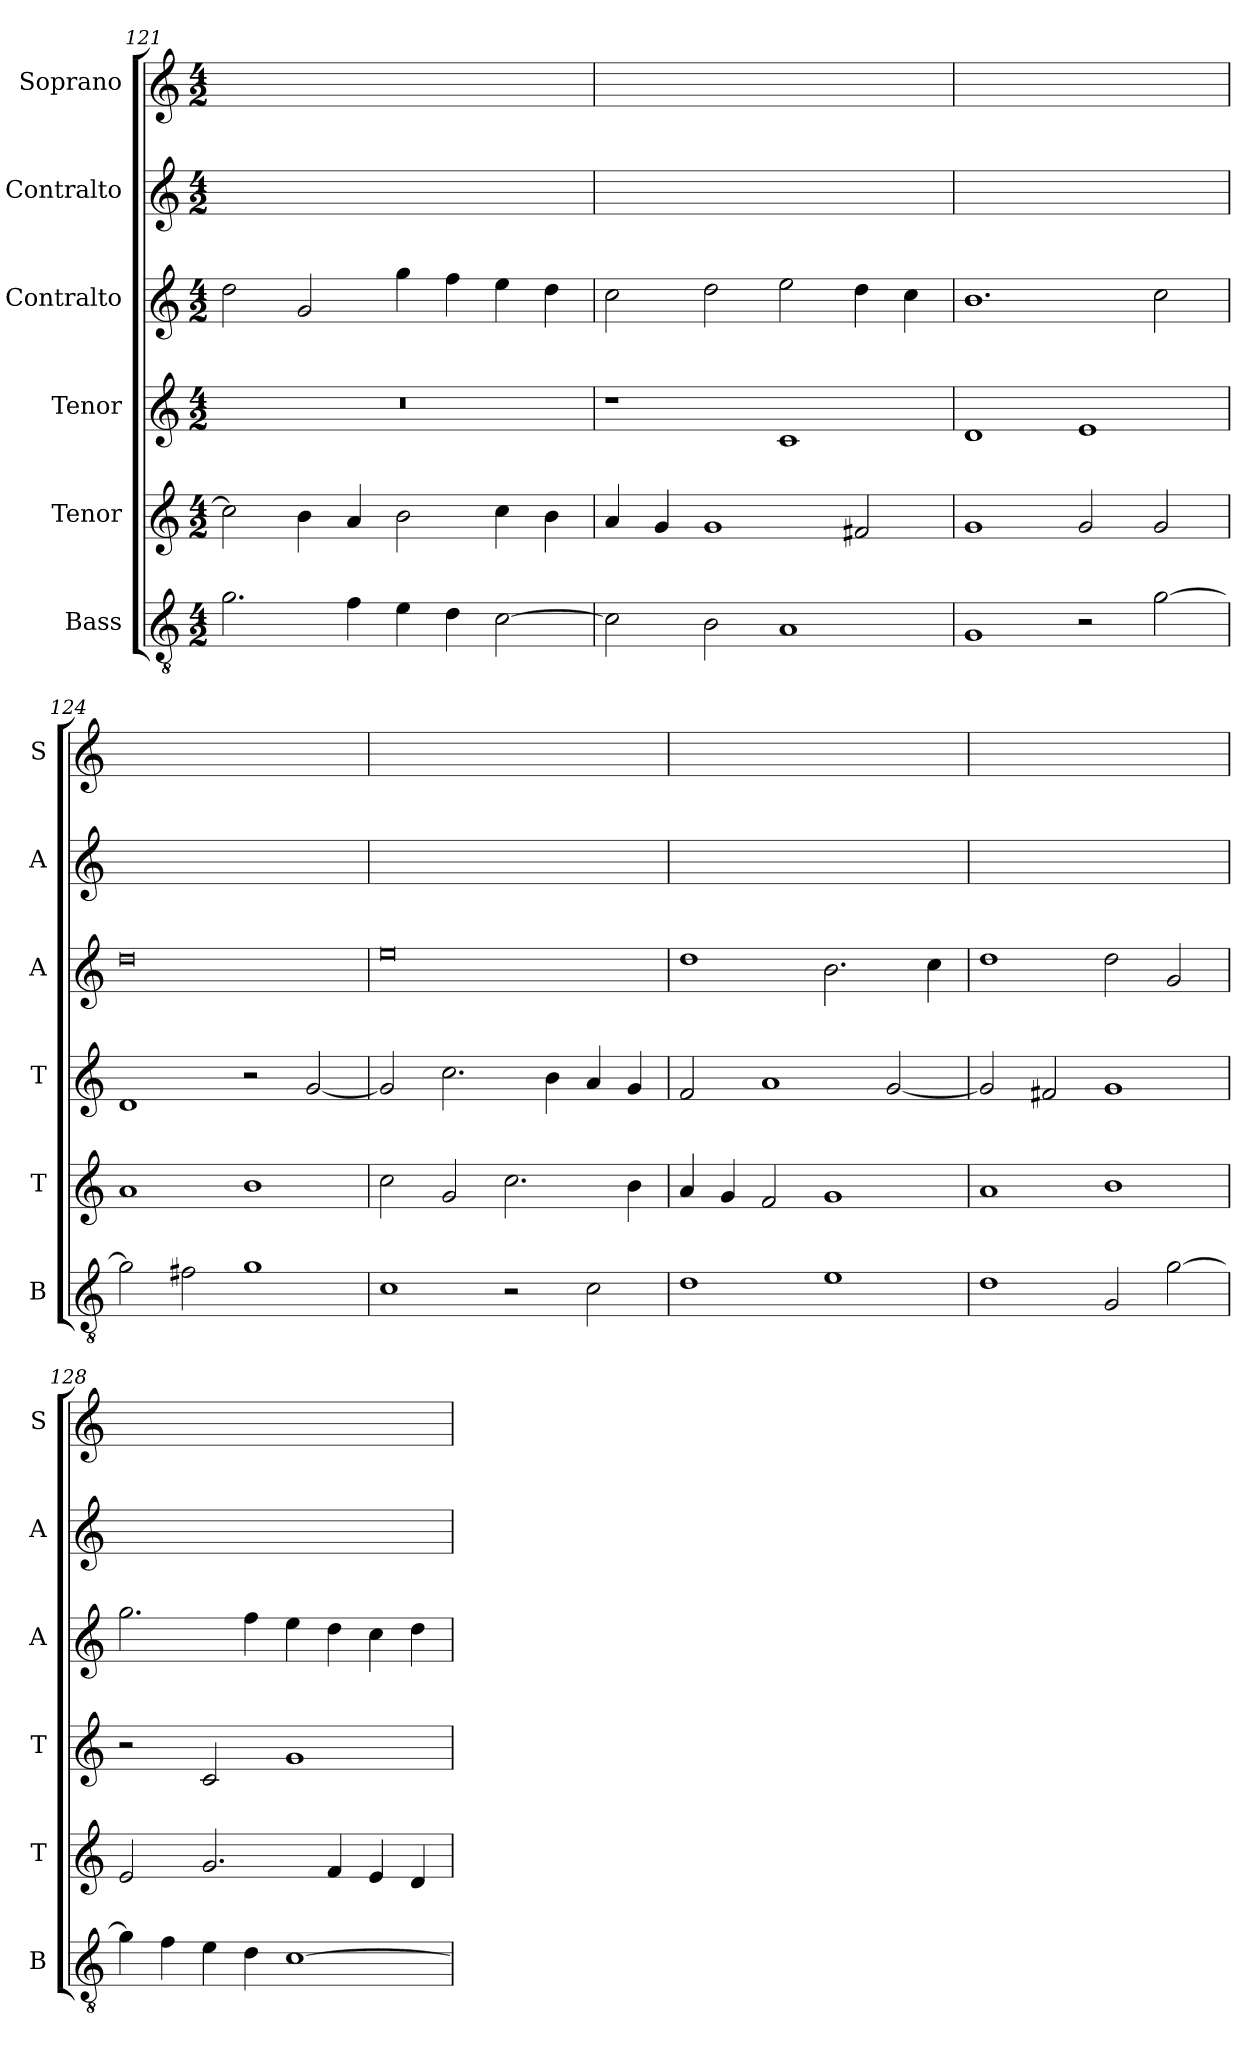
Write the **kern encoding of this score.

**kern	**kern	**kern	**kern	**kern	**kern
*part6	*part5	*part4	*part3	*part2	*part1
*staff6	*staff5	*staff4	*staff3	*staff2	*staff1
*I"Bass	*I"Tenor	*I"Tenor	*I"Contralto	*I"Contralto	*I"Soprano
*I'B	*I'T	*I'T	*I'A	*I'A	*I'S
*clefGv2	*clefG2	*clefG2	*clefG2	*clefG2	*clefG2
*k[]	*k[]	*k[]	*k[]	*k[]	*k[]
*G:mix	*G:mix	*G:mix	*G:mix	*G:mix	*G:mix
*M4/2	*M4/2	*M4/2	*M4/2	*M4/2	*M4/2
=121	=121	=121	=121	=121	=121
2.g	2cc]	0r	2dd	0ryy	0ryy
.	4b	.	2g	.	.
4f	4a	.	.	.	.
4e	2b	.	4gg	.	.
4d	.	.	4ff	.	.
[2c	4cc	.	4ee	.	.
.	4b	.	4dd	.	.
=122	=122	=122	=122	=122	=122
2c]	4a	1r	2cc	0ryy	0ryy
.	4g	.	.	.	.
2B	1g	.	2dd	.	.
1A	.	1c	2ee	.	.
.	2f#X	.	4dd	.	.
.	.	.	4cc	.	.
=123	=123	=123	=123	=123	=123
1G	1g	1d	1.b	0ryy	0ryy
2r	2g	1e	.	.	.
[2g	2g	.	2cc	.	.
=124	=124	=124	=124	=124	=124
2g]	1a	1d	0dd	0ryy	0ryy
2f#X	.	.	.	.	.
1g	1b	2r	.	.	.
.	.	[2g	.	.	.
=125	=125	=125	=125	=125	=125
1c	2cc	2g]	0ee	0ryy	0ryy
.	2g	2.cc	.	.	.
2r	2.cc	.	.	.	.
.	.	4b	.	.	.
2c	.	4a	.	.	.
.	4b	4g	.	.	.
=126	=126	=126	=126	=126	=126
1d	4a	2f	1dd	0ryy	0ryy
.	4g	.	.	.	.
.	2f	1a	.	.	.
1e	1g	.	2.b	.	.
.	.	[2g	.	.	.
.	.	.	4cc	.	.
=127	=127	=127	=127	=127	=127
1d	1a	2g]	1dd	0ryy	0ryy
.	.	2f#X	.	.	.
2G	1b	1g	2dd	.	.
[2g	.	.	2g	.	.
=128	=128	=128	=128	=128	=128
4g]	2e	2r	2.gg	0ryy	0ryy
4f	.	.	.	.	.
4e	2.g	2c	.	.	.
4d	.	.	4ff	.	.
[1c	.	1g	4ee	.	.
.	4f	.	4dd	.	.
.	4e	.	4cc	.	.
.	4d	.	4dd	.	.
=	=	=	=	=	=
*-	*-	*-	*-	*-	*-
